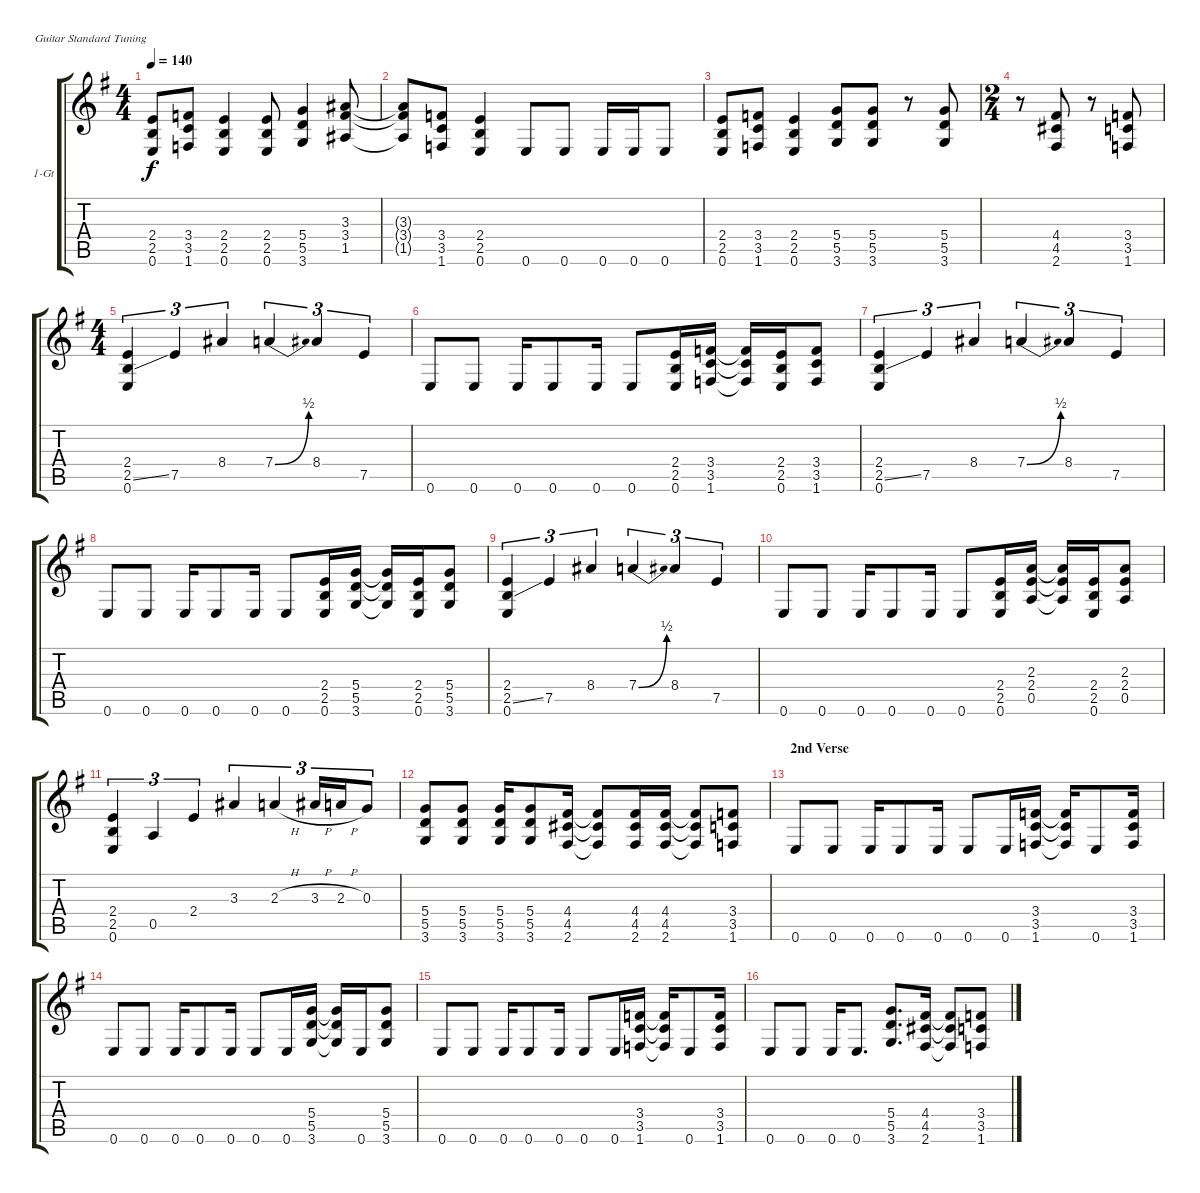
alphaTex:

\bracketExtendMode groupsimilarinstruments
\firstSystemTrackNameOrientation horizontal
\otherSystemsTrackNameOrientation horizontal
\track ("1-Gt" "1-Gt") {instrument distortionguitar}
\staff {score tabs}
\tuning (E4 B3 G3 D3 A2 E2)
\ts (4 4)
\tempo 140
\clef g2
\scale
1.05549
\ks g
(2.4 2.5 0.6).8{dy f} (3.4 3.5 1.6).8 (2.4 2.5 0.6).4 (2.4 2.5 0.6).8 (5.4 5.5 3.6).4 (3.3 3.4 1.5).8 |
\scale
0.944515 (3.3{t} 3.4{t} 1.5{t}).8 (3.4 3.5 1.6).8 (2.4 2.5 0.6).4 0.6.8 0.6.8 0.6.16 0.6.16 0.6.8 |
\scale
1.05549 (2.4 2.5 0.6).8 (3.4 3.5 1.6).8 (2.4 2.5 0.6).4 (5.4 5.5 3.6).8 (5.4 5.5 3.6).8 r.8 (5.4 5.5 3.6).8 |
\ts (2 4)
\scale
0.944515 r.8 (4.4 4.5 2.6).8 r.8 (3.4 3.5 1.6).8 |
\ts (4 4)
\scale
1.08575 (2.4 2.5{ss} 0.6).4{tu (3 2)} 7.5.4{tu (3 2)} 8.4.4{tu (3 2)} 7.4{be (bend 0 0 60 2)}.4{tu (3 2)} 8.4.4{tu (3 2)} 7.5.4{tu (3 2)} |
\scale
0.91425 0.6.8 0.6.8 0.6.16 0.6.8 0.6.16 0.6.8 (2.4 2.5 0.6).16 (3.4 3.5 1.6).16 (1.6{t} 3.5{t} 3.4{t}).16 (2.4 2.5 0.6).16 (3.4 3.5 1.6).8 |
\scale
1.05549 (2.4 2.5{ss} 0.6).4{tu (3 2)} 7.5.4{tu (3 2)} 8.4.4{tu (3 2)} 7.4{be (bend 0 0 60 2)}.4{tu (3 2)} 8.4.4{tu (3 2)} 7.5.4{tu (3 2)} |
\scale
0.944515 0.6.8 0.6.8 0.6.16 0.6.8 0.6.16 0.6.8 (2.4 2.5 0.6).16 (5.4 5.5 3.6).16 (3.6{t} 5.5{t} 5.4{t}).16 (2.4 2.5 0.6).16 (5.4 5.5 3.6).8 |
\scale
1.05549 (2.4 2.5{ss} 0.6).4{tu (3 2)} 7.5.4{tu (3 2)} 8.4.4{tu (3 2)} 7.4{be (bend 0 0 60 2)}.4{tu (3 2)} 8.4.4{tu (3 2)} 7.5.4{tu (3 2)} |
\scale
0.944515 0.6.8 0.6.8 0.6.16 0.6.8 0.6.16 0.6.8 (2.4 2.5 0.6).16 (2.3 2.4 0.5).16 (0.5{t} 2.4{t} 2.3{t}).16 (2.4 2.5 0.6).16 (2.3 2.4 0.5).8 |
\scale
1.05549 (2.4 2.5 0.6).4{tu (3 2)} 0.5.4{tu (3 2)} 2.4.4{tu (3 2)} 3.3.4{tu (3 2)} 2.3{h}.4{tu (3 2)} 3.3{h}.16{tu (3 2)} 2.3{h}.16{tu (3 2)} 0.3.8{tu (3 2)} |
\scale
0.944515 (5.4 5.5 3.6).8 (5.4 5.5 3.6).8 (5.4 5.5 3.6).16 (5.4 5.5 3.6).8 (4.4 4.5 2.6).16 (4.4{t} 4.5{t} 2.6{t}).8 (4.4 4.5 2.6).16 (2.6 4.5 4.4).16 (2.6{t} 4.5{t} 4.4{t}).8 (3.4 3.5 1.6).8 |
\section ("" "2nd Verse")
\scale
1.05549 0.6.8 0.6.8 0.6.16 0.6.8 0.6.16 0.6.8 0.6.16 (3.4 3.5 1.6).16 (1.6{t} 3.5{t} 3.4{t}).16 0.6.8 (3.4 3.5 1.6).16 |
\scale
0.944515 0.6.8 0.6.8 0.6.16 0.6.8 0.6.16 0.6.8 0.6.16 (5.4 5.5 3.6).16 (3.6{t} 5.5{t} 5.4{t}).16 0.6.16 (5.4 5.5 3.6).8 |
\scale
1.05549 0.6.8 0.6.8 0.6.16 0.6.8 0.6.16 0.6.8 0.6.16 (3.4 3.5 1.6).16 (1.6{t} 3.5{t} 3.4{t}).16 0.6.8 (3.4 3.5 1.6).16 |
\scale
0.944515 0.6.8 0.6.8 0.6.16 0.6.8{d} (5.4 5.5 3.6).8{d} (4.4 4.5 2.6).16 (4.4{t} 4.5{t} 2.6{t}).8 (1.6 3.5 3.4).8
